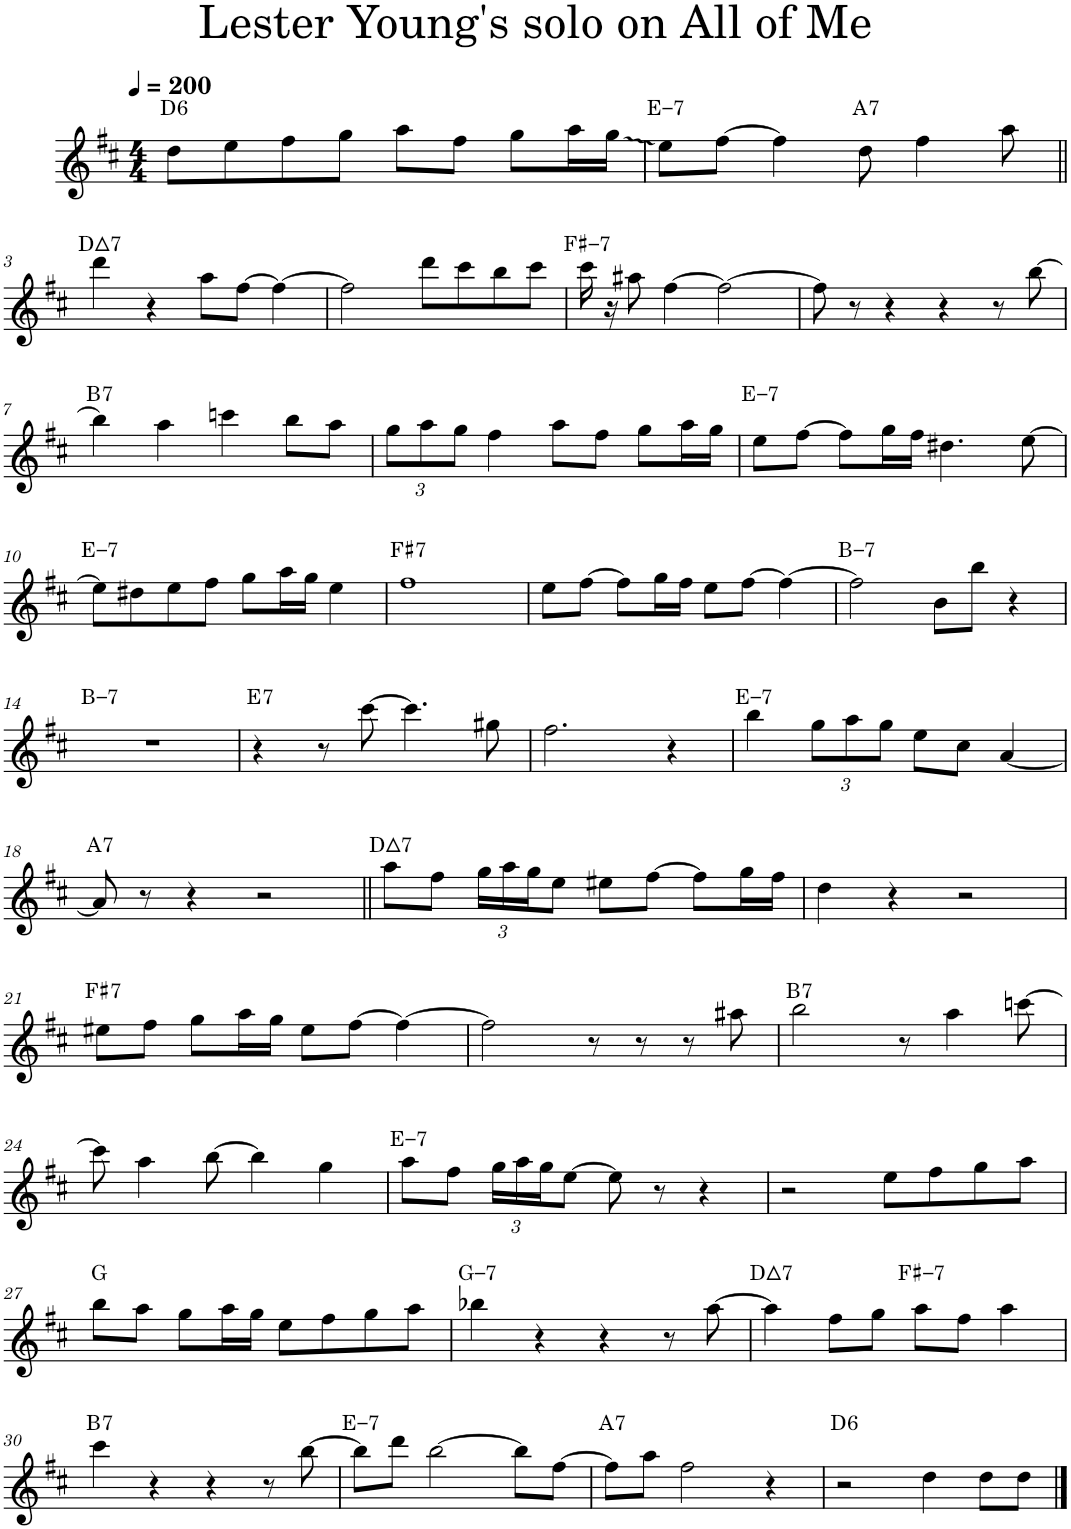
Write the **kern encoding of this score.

**kern	**harte
*part1	*part1
*staff1	*
*I"Tenor Saxophone	*
*I'T. Sax.	*
*clefG2	*
*Trd8c14	*
*k[f#c#]	*
*M4/4	*
*MM200	*
=1	=1
!	!LO:H:kt=6
8dd\L	D:maj6
8ee\	.
8ff#\	.
8gg\J	.
8aa\L	.
8ff#\J	.
8gg\L	.
16aa\L	.
16gg\JJ	.
=2	=2
!	!LO:H:kt=7
8ee\L	E:min7
[8ff#\J	.
4ff#\]	.
!	!LO:H:kt=7
8dd\	A:7
4ff#\	.
8aa\	.
!!LO:LB:g=z
=3||	=3||
!	!LO:H:kt=7
4ddd\	D:maj7
4r	.
8aa\L	.
[8ff#\J	.
4ff#\_	.
=4	=4
2ff#\]	.
8ddd\L	.
8ccc#\	.
8bb\	.
8ccc#\J	.
=5	=5
!	!LO:H:kt=7
16ccc#\	F#:min7
16r	.
8aa#X\	.
[4ff#\	.
2ff#\_	.
=6	=6
8ff#\]	.
8r	.
4r	.
4r	.
8r	.
[8bb\	.
!!LO:LB:g=z
=7	=7
!	!LO:H:kt=7
4bb\]	B:7
4aa\	.
4cccn\	.
8bb\L	.
8aa\J	.
=8	=8
*Xbrackettup	*
12gg\L	.
12aa\	.
12gg\J	.
4ff#\	.
8aa\L	.
8ff#\J	.
8gg\L	.
16aa\L	.
16gg\JJ	.
=9	=9
!	!LO:H:kt=7
8ee\L	E:min7
[8ff#\J	.
8ff#\L]	.
16gg\L	.
16ff#\JJ	.
4.dd#X\	.
[8ee\	.
!!LO:LB:g=z
=10	=10
!	!LO:H:kt=7
8ee\L]	E:min7
8dd#X\	.
8ee\	.
8ff#\J	.
8gg\L	.
16aa\L	.
16gg\JJ	.
4ee\	.
=11	=11
!	!LO:H:kt=7
1ff#	F#:7
=12	=12
8ee\L	.
[8ff#\J	.
8ff#\L]	.
16gg\L	.
16ff#\JJ	.
8ee\L	.
[8ff#\J	.
4ff#\_	.
=13	=13
!	!LO:H:kt=7
2ff#\]	B:min7
8b\L	.
8bb\J	.
4r	.
!!LO:LB:g=z
=14	=14
!	!LO:H:kt=7
1r	B:min7
=15	=15
!	!LO:H:kt=7
4r	E:7
8r	.
[8ccc#\	.
4.ccc#\]	.
8gg#X\	.
=16	=16
2.ff#\	.
4r	.
=17	=17
!	!LO:H:kt=7
4bb\	E:min7
12gg\L	.
12aa\	.
12gg\J	.
8ee\L	.
8cc#\J	.
[4a/	.
!!LO:LB:g=z
=18	=18
!	!LO:H:kt=7
8a/]	A:7
8r	.
4r	.
2r	.
=19||	=19||
!	!LO:H:kt=7
8aa\L	D:maj7
8ff#\J	.
24gg\LL	.
24aa\	.
24gg\J	.
8ee\J	.
8ee#X\L	.
[8ff#\J	.
8ff#\L]	.
16gg\L	.
16ff#\JJ	.
=20	=20
4dd\	.
4r	.
2r	.
!!LO:LB:g=z
=21	=21
!	!LO:H:kt=7
8ee#X\L	F#:7
8ff#\J	.
8gg\L	.
16aa\L	.
16gg\JJ	.
8ee#\L	.
[8ff#\J	.
4ff#\_	.
=22	=22
2ff#\]	.
8r	.
8r	.
8r	.
8aa#X\	.
=23	=23
!	!LO:H:kt=7
2bb\	B:7
8r	.
4aa\	.
[8cccn\	.
!!LO:LB:g=z
=24	=24
8ccc\]	.
4aa\	.
[8bb\	.
4bb\]	.
4gg\	.
=25	=25
!	!LO:H:kt=7
8aa\L	E:min7
8ff#\J	.
24gg\LL	.
24aa\	.
24gg\J	.
[8ee\J	.
8ee\]	.
8r	.
4r	.
=26	=26
2r	.
8ee\L	.
8ff#\	.
8gg\	.
8aa\J	.
!!LO:LB:g=z
=27	=27
8bb\L	G:maj
8aa\J	.
8gg\L	.
16aa\L	.
16gg\JJ	.
8ee\L	.
8ff#\	.
8gg\	.
8aa\J	.
=28	=28
!	!LO:H:kt=7
4bb-X\	G:min7
4r	.
4r	.
8r	.
[8aa\	.
=29	=29
!	!LO:H:kt=7
4aa\]	D:maj7
8ff#\L	.
8gg\J	.
!	!LO:H:kt=7
8aa\L	F#:min7
8ff#\J	.
4aa\	.
!!LO:LB:g=z
=30	=30
!	!LO:H:kt=7
4ccc#\	B:7
4r	.
4r	.
8r	.
[8bb\	.
=31	=31
!	!LO:H:kt=7
8bb\L]	E:min7
8ddd\J	.
[2bb\	.
8bb\L]	.
[8ff#\J	.
=32	=32
!	!LO:H:kt=7
8ff#\L]	A:7
8aa\J	.
2ff#\	.
4r	.
=33	=33
!	!LO:H:kt=6
2r	D:maj6
4dd\	.
8dd\L	.
8dd\J	.
==	==
*-	*-
